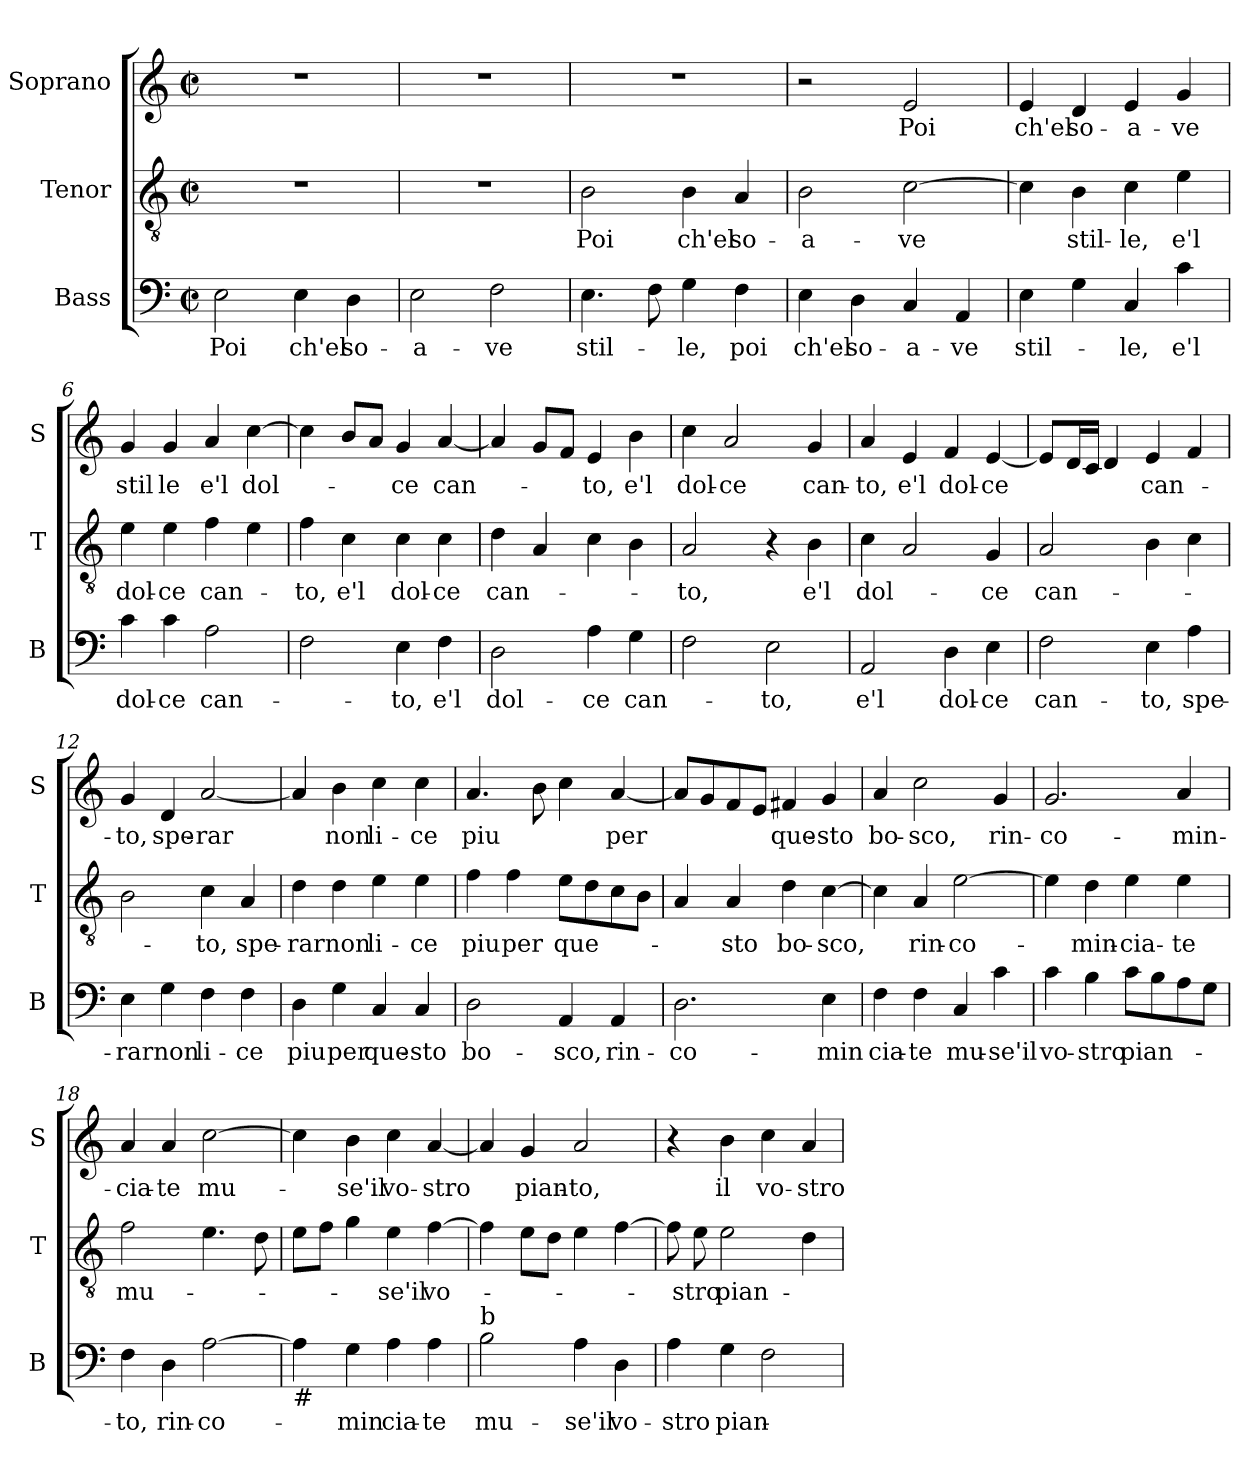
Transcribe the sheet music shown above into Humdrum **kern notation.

**kern	**text	**kern	**text	**kern	**text
*part3	*part3	*part2	*part2	*part1	*part1
*staff3	*staff3	*staff2	*staff2	*staff1	*staff1
*I"Bass	*	*I"Tenor	*	*I"Soprano	*
*I'B	*	*I'T	*	*I'S	*
*clefF4	*	*clefGv2	*	*clefG2	*
*k[]	*	*k[]	*	*k[]	*
*C:	*	*C:	*	*C:	*
*M2/2	*	*M2/2	*	*M2/2	*
*met(c|)	*	*met(c|)	*	*met(c|)	*
=1	=1	=1	=1	=1	=1
!	!LO:LY:b	!	!	!	!
2E\	Poi	1r	.	1r	.
!	!LO:LY:b	!	!	!	!
4E\	ch'el	.	.	.	.
!	!LO:LY:b	!	!	!	!
4D\	so-	.	.	.	.
=2	=2	=2	=2	=2	=2
!	!LO:LY:b	!	!	!	!
2E\	-a-	1r	.	1r	.
!	!LO:LY:b	!	!	!	!
2F\	-ve	.	.	.	.
=3	=3	=3	=3	=3	=3
!	!LO:LY:b	!	!LO:LY:b	!	!
4.E\	stil-	2B\	Poi	1r	.
8F\	.	.	.	.	.
!	!LO:LY:b	!	!LO:LY:b	!	!
4G\	-le,	4B\	ch'el	.	.
!	!LO:LY:b	!	!LO:LY:b	!	!
4F\	poi	4A/	so-	.	.
=4	=4	=4	=4	=4	=4
!	!LO:LY:b	!	!LO:LY:b	!	!
4E\	ch'el	2B\	-a-	2r	.
!	!LO:LY:b	!	!	!	!
4D\	so-	.	.	.	.
!	!LO:LY:b	!	!LO:LY:b	!	!LO:LY:b
4C/	-a-	[2c\	-ve	2e/	Poi
!	!LO:LY:b	!	!	!	!
4AA/	-ve	.	.	.	.
=5	=5	=5	=5	=5	=5
!	!LO:LY:b	!	!	!	!LO:LY:b
4E\	stil-	4c\]	.	4e/	ch'el
!	!	!	!LO:LY:b	!	!LO:LY:b
4G\	.	4B\	stil-	4d/	so-
!	!LO:LY:b	!	!LO:LY:b	!	!LO:LY:b
4C/	-le,	4c\	-le,	4e/	-a-
!	!LO:LY:b	!	!LO:LY:b	!	!LO:LY:b
4c\	e'l	4e\	e'l	4g/	-ve
!!LO:LB:g=z
=6	=6	=6	=6	=6	=6
!	!LO:LY:b	!	!LO:LY:b	!	!LO:LY:b
4c\	dol-	4e\	dol-	4g/	stil
!	!LO:LY:b	!	!LO:LY:b	!	!LO:LY:b
4c\	-ce	4e\	-ce	4g/	le
!	!LO:LY:b	!	!LO:LY:b	!	!LO:LY:b
2A\	can-	4f\	can-	4a/	e'l
!	!	!	!	!	!LO:LY:b
.	.	4e\	.	[4cc\	dol-
=7	=7	=7	=7	=7	=7
!	!	!	!LO:LY:b	!	!
2F\	.	4f\	-to,	4cc\]	.
!	!	!	!LO:LY:b	!	!
.	.	4c\	e'l	8b/L	.
.	.	.	.	8a/J	.
!	!LO:LY:b	!	!LO:LY:b	!	!LO:LY:b
4E\	-to,	4c\	dol-	4g/	-ce
!	!LO:LY:b	!	!LO:LY:b	!	!LO:LY:b
4F\	e'l	4c\	-ce	[4a/	can-
=8	=8	=8	=8	=8	=8
!	!LO:LY:b	!	!LO:LY:b	!	!
2D\	dol-	4d\	can-	4a/]	.
.	.	4A/	.	8g/L	.
.	.	.	.	8f/J	.
!	!LO:LY:b	!	!	!	!LO:LY:b
4A\	-ce	4c\	.	4e/	-to,
!	!LO:LY:b	!	!	!	!LO:LY:b
4G\	can-	4B\	.	4b\	e'l
=9	=9	=9	=9	=9	=9
!	!	!	!LO:LY:b	!	!LO:LY:b
2F\	.	2A/	-to,	4cc\	dol-
!	!	!	!	!	!LO:LY:b
.	.	.	.	2a/	-ce
!	!LO:LY:b	!	!	!	!
2E\	-to,	4r	.	.	.
!	!	!	!LO:LY:b	!	!LO:LY:b
.	.	4B\	e'l	4g/	can-
=10	=10	=10	=10	=10	=10
!	!LO:LY:b	!	!LO:LY:b	!	!LO:LY:b
2AA/	e'l	4c\	dol-	4a/	-to,
!	!	!	!	!	!LO:LY:b
.	.	2A/	.	4e/	e'l
!	!LO:LY:b	!	!	!	!LO:LY:b
4D\	dol-	.	.	4f/	dol-
!	!LO:LY:b	!	!LO:LY:b	!	!LO:LY:b
4E\	-ce	4G/	-ce	[4e/	-ce
!!LO:LB:g=z
=11	=11	=11	=11	=11	=11
!	!LO:LY:b	!	!LO:LY:b	!	!
2F\	can-	2A/	can-	8e/L]	.
.	.	.	.	16d/L	.
.	.	.	.	16c/JJ	.
.	.	.	.	4d/	.
!	!LO:LY:b	!	!	!	!LO:LY:b
4E\	-to,	4B\	.	4e/	can-
!	!LO:LY:b	!	!	!	!
4A\	spe-	4c\	.	4f/	.
=12	=12	=12	=12	=12	=12
!	!LO:LY:b	!	!	!	!LO:LY:b
4E\	-rar	2B\	.	4g/	-to,
!	!LO:LY:b	!	!	!	!LO:LY:b
4G\	non	.	.	4d/	spe-
!	!LO:LY:b	!	!LO:LY:b	!	!LO:LY:b
4F\	li-	4c\	-to,	[2a/	-rar
!	!LO:LY:b	!	!LO:LY:b	!	!
4F\	-ce	4A/	spe-	.	.
=13	=13	=13	=13	=13	=13
!	!LO:LY:b	!	!LO:LY:b	!	!
4D\	piu	4d\	-rar	4a/]	.
!	!LO:LY:b	!	!LO:LY:b	!	!LO:LY:b
4G\	per	4d\	non	4b\	non
!	!LO:LY:b	!	!LO:LY:b	!	!LO:LY:b
4C/	que-	4e\	li-	4cc\	li-
!	!LO:LY:b	!	!LO:LY:b	!	!LO:LY:b
4C/	-sto	4e\	-ce	4cc\	-ce
=14	=14	=14	=14	=14	=14
!	!LO:LY:b	!	!LO:LY:b	!	!LO:LY:b
2D\	bo-	4f\	piu	4.a/	piu
!	!	!	!LO:LY:b	!	!
.	.	4f\	per	.	.
.	.	.	.	8b\	.
!	!LO:LY:b	!	!LO:LY:b	!	!
4AA/	-sco,	8e\L	que-	4cc\	.
.	.	8d\	.	.	.
!	!LO:LY:b	!	!	!	!LO:LY:b
4AA/	rin-	8c\	.	[4a/	per
.	.	8B\J	.	.	.
=15	=15	=15	=15	=15	=15
!	!LO:LY:b	!	!	!	!
2.D\	-co-	4A/	.	8a/L]	.
.	.	.	.	8g/	.
!	!	!	!LO:LY:b	!	!
.	.	4A/	-sto	8f/	.
.	.	.	.	8e/J	.
!	!	!	!LO:LY:b	!	!LO:LY:b
.	.	4d\	bo-	4f#X/	que-
!	!LO:LY:b	!	!LO:LY:b	!	!LO:LY:b
4E\	-min	[4c\	-sco,	4g/	-sto
!!LO:PB:g=z
=16	=16	=16	=16	=16	=16
!	!LO:LY:b	!	!	!	!LO:LY:b
4F\	cia-	4c\]	.	4a/	bo-
!	!LO:LY:b	!	!LO:LY:b	!	!LO:LY:b
4F\	-te	4A/	rin-	2cc\	-sco,
!	!LO:LY:b	!	!LO:LY:b	!	!
4C/	mu-	[2e\	-co-	.	.
!	!LO:LY:b	!	!	!	!LO:LY:b
4c\	-se'il	.	.	4g/	rin-
=17	=17	=17	=17	=17	=17
!	!LO:LY:b	!	!	!	!LO:LY:b
4c\	vo-	4e\]	.	2.g/	-co-
!	!LO:LY:b	!	!LO:LY:b	!	!
4B\	-stro	4d\	-min-	.	.
!	!LO:LY:b	!	!LO:LY:b	!	!
8c\L	pian-	4e\	-cia-	.	.
8B\	.	.	.	.	.
!	!	!	!LO:LY:b	!	!LO:LY:b
8A\	.	4e\	-te	4a/	-min-
8G\J	.	.	.	.	.
=18	=18	=18	=18	=18	=18
!	!LO:LY:b	!	!LO:LY:b	!	!LO:LY:b
4F\	-to,	2f\	mu-	4a/	-cia-
!	!LO:LY:b	!	!	!	!LO:LY:b
4D\	rin-	.	.	4a/	-te
!	!LO:LY:b	!	!	!	!LO:LY:b
[2A\	-co-	4.e\	.	[2cc\	mu-
.	.	8d\	.	.	.
=19	=19	=19	=19	=19	=19
!LO:TX:b:t=#	!	!	!	!	!
4A\]	.	8e\L	.	4cc\]	.
.	.	8f\J	.	.	.
!	!LO:LY:b	!	!	!	!LO:LY:b
4G\	-min	4g\	.	4b\	-se'il
!	!LO:LY:b	!	!LO:LY:b	!	!LO:LY:b
4A\	cia-	4e\	-se'il	4cc\	vo-
!	!LO:LY:b	!	!LO:LY:b	!	!LO:LY:b
4A\	-te	[4f\	vo-	[4a/	-stro
=20	=20	=20	=20	=20	=20
!LO:TX:a:t=b	!	!	!	!	!
!	!LO:LY:b	!	!	!	!
2B\	mu-	4f\]	.	4a/]	.
!	!	!	!	!	!LO:LY:b
.	.	8e\L	.	4g/	pian-
.	.	8d\J	.	.	.
!	!LO:LY:b	!	!	!	!LO:LY:b
4A\	-se'il	4e\	.	2a/	-to,
!	!LO:LY:b	!	!	!	!
4D\	vo-	[4f\	.	.	.
!!LO:LB:g=z
=21	=21	=21	=21	=21	=21
!	!LO:LY:b	!	!	!	!
4A\	-stro	8f\]	.	4r	.
!	!	!	!LO:LY:b	!	!
.	.	8e\	-stro	.	.
!	!LO:LY:b	!	!LO:LY:b	!	!LO:LY:b
4G\	pian-	2e\	pian-	4b\	il
!	!	!	!	!	!LO:LY:b
2F\	.	.	.	4cc\	vo-
!	!	!	!	!	!LO:LY:b
.	.	4d\	.	4a/	-stro
=	=	=	=	=	=
*-	*-	*-	*-	*-	*-
